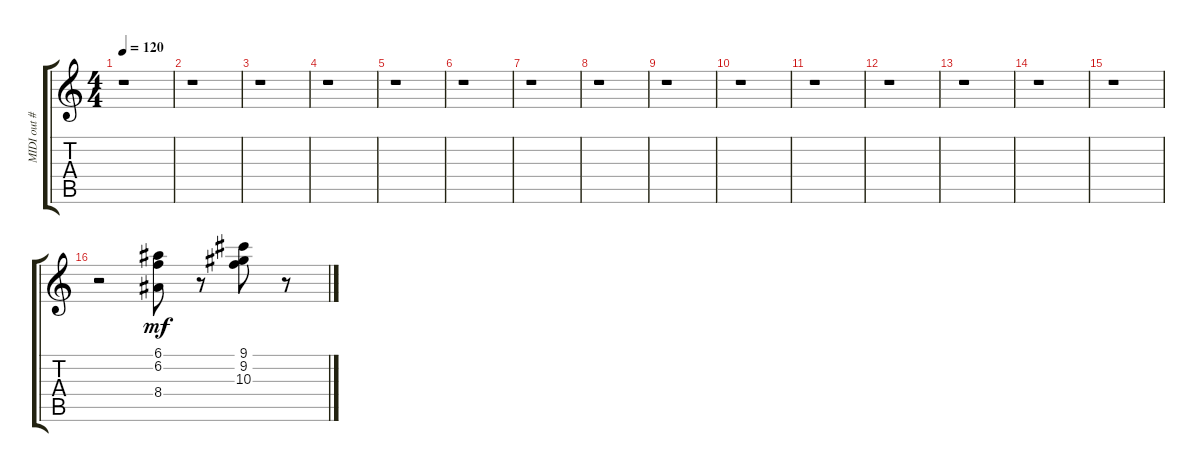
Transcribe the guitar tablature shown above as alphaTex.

\track ("MIDI out #4" "MIDI out #") {instrument contrabass}
\staff {score tabs}
\tuning (E4 B3 G3 D3 A2 E2) {hide}
\ts (4 4)
\tempo 120
\clef g2
\ks c
r.1{dy f} |
r.1 |
r.1 |
r.1 |
r.1 |
r.1 |
r.1 |
r.1 |
r.1 |
r.1 |
r.1 |
r.1 |
r.1 |
r.1 |
r.1 |
r.2 (6.1 6.2 8.4).8{dy mf} r.8 (9.1 9.2 10.3).8 r.8
